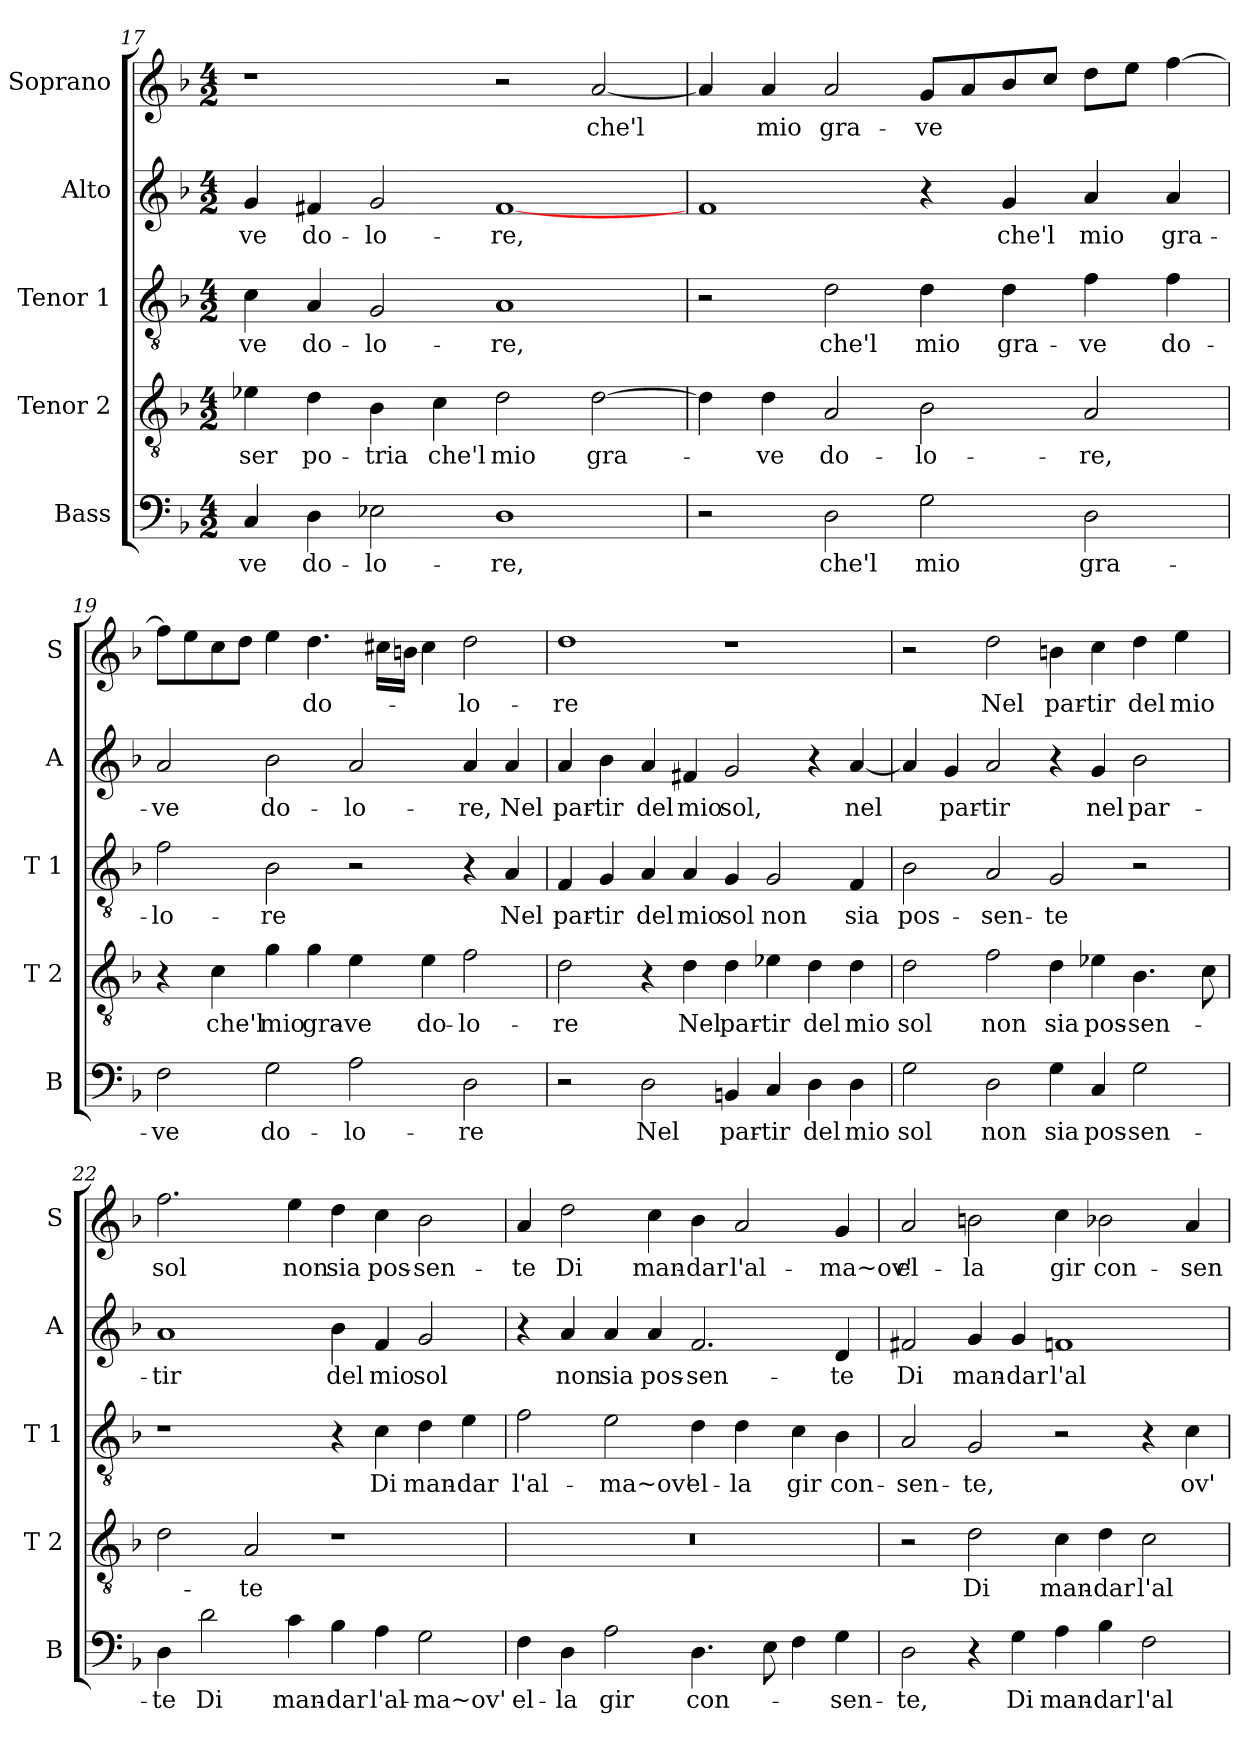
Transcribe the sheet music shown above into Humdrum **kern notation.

**kern	**text	**kern	**text	**kern	**text	**kern	**text	**kern	**text
*part5	*part5	*part4	*part4	*part3	*part3	*part2	*part2	*part1	*part1
*staff5	*staff5	*staff4	*staff4	*staff3	*staff3	*staff2	*staff2	*staff1	*staff1
*I"Bass	*	*I"Tenor 2	*	*I"Tenor 1	*	*I"Alto	*	*I"Soprano	*
*I'B	*	*I'T 2	*	*I'T 1	*	*I'A	*	*I'S	*
*clefF4	*	*clefGv2	*	*clefGv2	*	*clefG2	*	*clefG2	*
*k[b-]	*	*k[b-]	*	*k[b-]	*	*k[b-]	*	*k[b-]	*
*F:	*	*F:	*	*F:	*	*F:	*	*F:	*
*M4/2	*	*M4/2	*	*M4/2	*	*M4/2	*	*M4/2	*
=17	=17	=17	=17	=17	=17	=17	=17	=17	=17
!	!LO:LY:b	!	!LO:LY:b	!	!LO:LY:b	!	!LO:LY:b	!	!
4C/	-ve	4e-X\	-ser	4c\	-ve	4g/	-ve	1r	.
!	!LO:LY:b	!	!LO:LY:b	!	!LO:LY:b	!	!LO:LY:b	!	!
4D\	do-	4d\	po-	4A/	do-	4f#X/	do-	.	.
!	!LO:LY:b	!	!LO:LY:b	!	!LO:LY:b	!	!LO:LY:b	!	!
2E-X\	-lo-	4B-\	-tria	2G/	-lo-	2g/	-lo-	.	.
!	!	!	!LO:LY:b	!	!	!	!	!	!
.	.	4c\	che'l	.	.	.	.	.	.
!	!LO:LY:b	!	!LO:LY:b	!	!LO:LY:b	!	!LO:LY:b	!	!
1D	-re,	2d\	mio	1A	-re,	[1f#	-re,	2r	.
!	!	!	!LO:LY:b	!	!	!	!	!	!LO:LY:b
.	.	[2d\	gra-	.	.	.	.	[2a/	che'l
=18	=18	=18	=18	=18	=18	=18	=18	=18	=18
2r	.	4d\]	.	2r	.	1f	.	4a/]	.
!	!	!	!LO:LY:b	!	!	!	!	!	!LO:LY:b
.	.	4d\	-ve	.	.	.	.	4a/	mio
!	!LO:LY:b	!	!LO:LY:b	!	!LO:LY:b	!	!	!	!LO:LY:b
2D\	che'l	2A/	do-	2d\	che'l	.	.	2a/	gra-
!	!LO:LY:b	!	!LO:LY:b	!	!LO:LY:b	!	!	!	!LO:LY:b
2G\	mio	2B-\	-lo-	4d\	mio	4r	.	8g/L	-ve
.	.	.	.	.	.	.	.	8a/	.
!	!	!	!	!	!LO:LY:b	!	!LO:LY:b	!	!
.	.	.	.	4d\	gra-	4g/	che'l	8b-/	.
.	.	.	.	.	.	.	.	8cc/J	.
!	!LO:LY:b	!	!LO:LY:b	!	!LO:LY:b	!	!LO:LY:b	!	!
2D\	gra-	2A/	-re,	4f\	-ve	4a/	mio	8dd\L	.
.	.	.	.	.	.	.	.	8ee\J	.
!	!	!	!	!	!LO:LY:b	!	!LO:LY:b	!	!
.	.	.	.	4f\	do-	4a/	gra-	[4ff\	.
!!LO:LB:g=z
=19	=19	=19	=19	=19	=19	=19	=19	=19	=19
!	!LO:LY:b	!	!	!	!LO:LY:b	!	!LO:LY:b	!	!
2F\	-ve	4r	.	2f\	-lo-	2a/	-ve	8ff\L]	.
.	.	.	.	.	.	.	.	8ee\	.
!	!	!	!LO:LY:b	!	!	!	!	!	!
.	.	4c\	che'l	.	.	.	.	8cc\	.
.	.	.	.	.	.	.	.	8dd\J	.
!	!LO:LY:b	!	!LO:LY:b	!	!LO:LY:b	!	!LO:LY:b	!	!
2G\	do-	4g\	mio	2B-\	-re	2b-\	do-	4ee\	.
!	!	!	!LO:LY:b	!	!	!	!	!	!LO:LY:b
.	.	4g\	gra-	.	.	.	.	4.dd\	do-
!	!LO:LY:b	!	!LO:LY:b	!	!	!	!LO:LY:b	!	!
2A\	-lo-	4e\	-ve	2r	.	2a/	-lo-	.	.
.	.	.	.	.	.	.	.	16cc#X\LL	.
.	.	.	.	.	.	.	.	16bn\JJ	.
!	!	!	!LO:LY:b	!	!	!	!	!	!
.	.	4e\	do-	.	.	.	.	4cc#\	.
!	!LO:LY:b	!	!LO:LY:b	!	!	!	!LO:LY:b	!	!LO:LY:b
2D\	-re	2f\	-lo-	4r	.	4a/	-re,	2dd\	-lo-
!	!	!	!	!	!LO:LY:b	!	!LO:LY:b	!	!
.	.	.	.	4A/	Nel	4a/	Nel	.	.
=20	=20	=20	=20	=20	=20	=20	=20	=20	=20
!	!	!	!LO:LY:b	!	!LO:LY:b	!	!LO:LY:b	!	!LO:LY:b
2r	.	2d\	-re	4F/	par-	4a/	par-	1dd	-re
!	!	!	!	!	!LO:LY:b	!	!LO:LY:b	!	!
.	.	.	.	4G/	-tir	4b-\	-tir	.	.
!	!LO:LY:b	!	!	!	!LO:LY:b	!	!LO:LY:b	!	!
2D\	Nel	4r	.	4A/	del	4a/	del	.	.
!	!	!	!LO:LY:b	!	!LO:LY:b	!	!LO:LY:b	!	!
.	.	4d\	Nel	4A/	mio	4f#X/	mio	.	.
!	!LO:LY:b	!	!LO:LY:b	!	!LO:LY:b	!	!LO:LY:b	!	!
4BBn/	par-	4d\	par-	4G/	sol	2g/	sol,	1r	.
!	!LO:LY:b	!	!LO:LY:b	!	!LO:LY:b	!	!	!	!
4C/	-tir	4e-X\	-tir	2G/	non	.	.	.	.
!	!LO:LY:b	!	!LO:LY:b	!	!	!	!	!	!
4D\	del	4d\	del	.	.	4r	.	.	.
!	!LO:LY:b	!	!LO:LY:b	!	!LO:LY:b	!	!LO:LY:b	!	!
4D\	mio	4d\	mio	4F/	sia	[4a/	nel	.	.
=21	=21	=21	=21	=21	=21	=21	=21	=21	=21
!	!LO:LY:b	!	!LO:LY:b	!	!LO:LY:b	!	!	!	!
2G\	sol	2d\	sol	2B-\	pos-	4a/]	.	2r	.
!	!	!	!	!	!	!	!LO:LY:b	!	!
.	.	.	.	.	.	4g/	par-	.	.
!	!LO:LY:b	!	!LO:LY:b	!	!LO:LY:b	!	!LO:LY:b	!	!LO:LY:b
2D\	non	2f\	non	2A/	-sen-	2a/	-tir	2dd\	Nel
!	!LO:LY:b	!	!LO:LY:b	!	!LO:LY:b	!	!	!	!LO:LY:b
4G\	sia	4d\	sia	2G/	-te	4r	.	4bn\	par-
!	!LO:LY:b	!	!LO:LY:b	!	!	!	!LO:LY:b	!	!LO:LY:b
4C/	pos-	4e-X\	pos-	.	.	4g/	nel	4cc\	-tir
!	!LO:LY:b	!	!LO:LY:b	!	!	!	!LO:LY:b	!	!LO:LY:b
2G\	-sen-	4.B-\	-sen-	2r	.	2b-\	par-	4dd\	del
!	!	!	!	!	!	!	!	!	!LO:LY:b
.	.	.	.	.	.	.	.	4ee\	mio
.	.	8c\	.	.	.	.	.	.	.
!!LO:LB:g=z
=22	=22	=22	=22	=22	=22	=22	=22	=22	=22
!	!LO:LY:b	!	!	!	!	!	!LO:LY:b	!	!LO:LY:b
4D\	-te	2d\	.	1r	.	1a	-tir	2.ff\	sol
!	!LO:LY:b	!	!	!	!	!	!	!	!
2d\	Di	.	.	.	.	.	.	.	.
!	!	!	!LO:LY:b	!	!	!	!	!	!
.	.	2A/	-te	.	.	.	.	.	.
!	!LO:LY:b	!	!	!	!	!	!	!	!LO:LY:b
4c\	man-	.	.	.	.	.	.	4ee\	non
!	!LO:LY:b	!	!	!	!	!	!LO:LY:b	!	!LO:LY:b
4B-\	-dar	1r	.	4r	.	4b-\	del	4dd\	sia
!	!LO:LY:b	!	!	!	!LO:LY:b	!	!LO:LY:b	!	!LO:LY:b
4A\	l'al-	.	.	4c\	Di	4f/	mio	4cc\	pos-
!	!LO:LY:b	!	!	!	!LO:LY:b	!	!LO:LY:b	!	!LO:LY:b
2G\	-ma~ov'	.	.	4d\	man-	2g/	sol	2b-\	-sen-
!	!	!	!	!	!LO:LY:b	!	!	!	!
.	.	.	.	4e\	-dar	.	.	.	.
=23	=23	=23	=23	=23	=23	=23	=23	=23	=23
!	!LO:LY:b	!	!	!	!LO:LY:b	!	!	!	!LO:LY:b
4F\	el-	0r	.	2f\	l'al-	4r	.	4a/	-te
!	!LO:LY:b	!	!	!	!	!	!LO:LY:b	!	!LO:LY:b
4D\	-la	.	.	.	.	4a/	non	2dd\	Di
!	!LO:LY:b	!	!	!	!LO:LY:b	!	!LO:LY:b	!	!
2A\	gir	.	.	2e\	-ma~ov'	4a/	sia	.	.
!	!	!	!	!	!	!	!LO:LY:b	!	!LO:LY:b
.	.	.	.	.	.	4a/	pos-	4cc\	man-
!	!LO:LY:b	!	!	!	!LO:LY:b	!	!LO:LY:b	!	!LO:LY:b
4.D\	con-	.	.	4d\	el-	2.f/	-sen-	4b-\	-dar
!	!	!	!	!	!LO:LY:b	!	!	!	!LO:LY:b
.	.	.	.	4d\	-la	.	.	2a/	l'al-
8E\	.	.	.	.	.	.	.	.	.
!	!	!	!	!	!LO:LY:b	!	!	!	!
4F\	.	.	.	4c\	gir	.	.	.	.
!	!LO:LY:b	!	!	!	!LO:LY:b	!	!LO:LY:b	!	!LO:LY:b
4G\	-sen-	.	.	4B-\	con-	4d/	-te	4g/	-ma~ov'
=24	=24	=24	=24	=24	=24	=24	=24	=24	=24
!	!LO:LY:b	!	!	!	!LO:LY:b	!	!LO:LY:b	!	!LO:LY:b
2D\	-te,	2r	.	2A/	-sen-	2f#X/	Di	2a/	el-
!	!	!	!LO:LY:b	!	!LO:LY:b	!	!LO:LY:b	!	!LO:LY:b
4r	.	2d\	Di	2G/	-te,	4g/	man-	2bn\	-la
!	!LO:LY:b	!	!	!	!	!	!LO:LY:b	!	!
4G\	Di	.	.	.	.	4g/	-dar	.	.
!	!LO:LY:b	!	!LO:LY:b	!	!	!	!LO:LY:b	!	!LO:LY:b
4A\	man-	4c\	man-	2r	.	1fn	l'al-	4cc\	gir
!	!LO:LY:b	!	!LO:LY:b	!	!	!	!	!	!LO:LY:b
4B-\	-dar	4d\	-dar	.	.	.	.	2b-X\	con-
!	!LO:LY:b	!	!LO:LY:b	!	!	!	!	!	!
2F\	l'al-	2c\	l'al-	4r	.	.	.	.	.
!	!	!	!	!	!LO:LY:b	!	!	!	!LO:LY:b
.	.	.	.	4c\	ov'	.	.	4a/	-sen-
=	=	=	=	=	=	=	=	=	=
*-	*-	*-	*-	*-	*-	*-	*-	*-	*-
